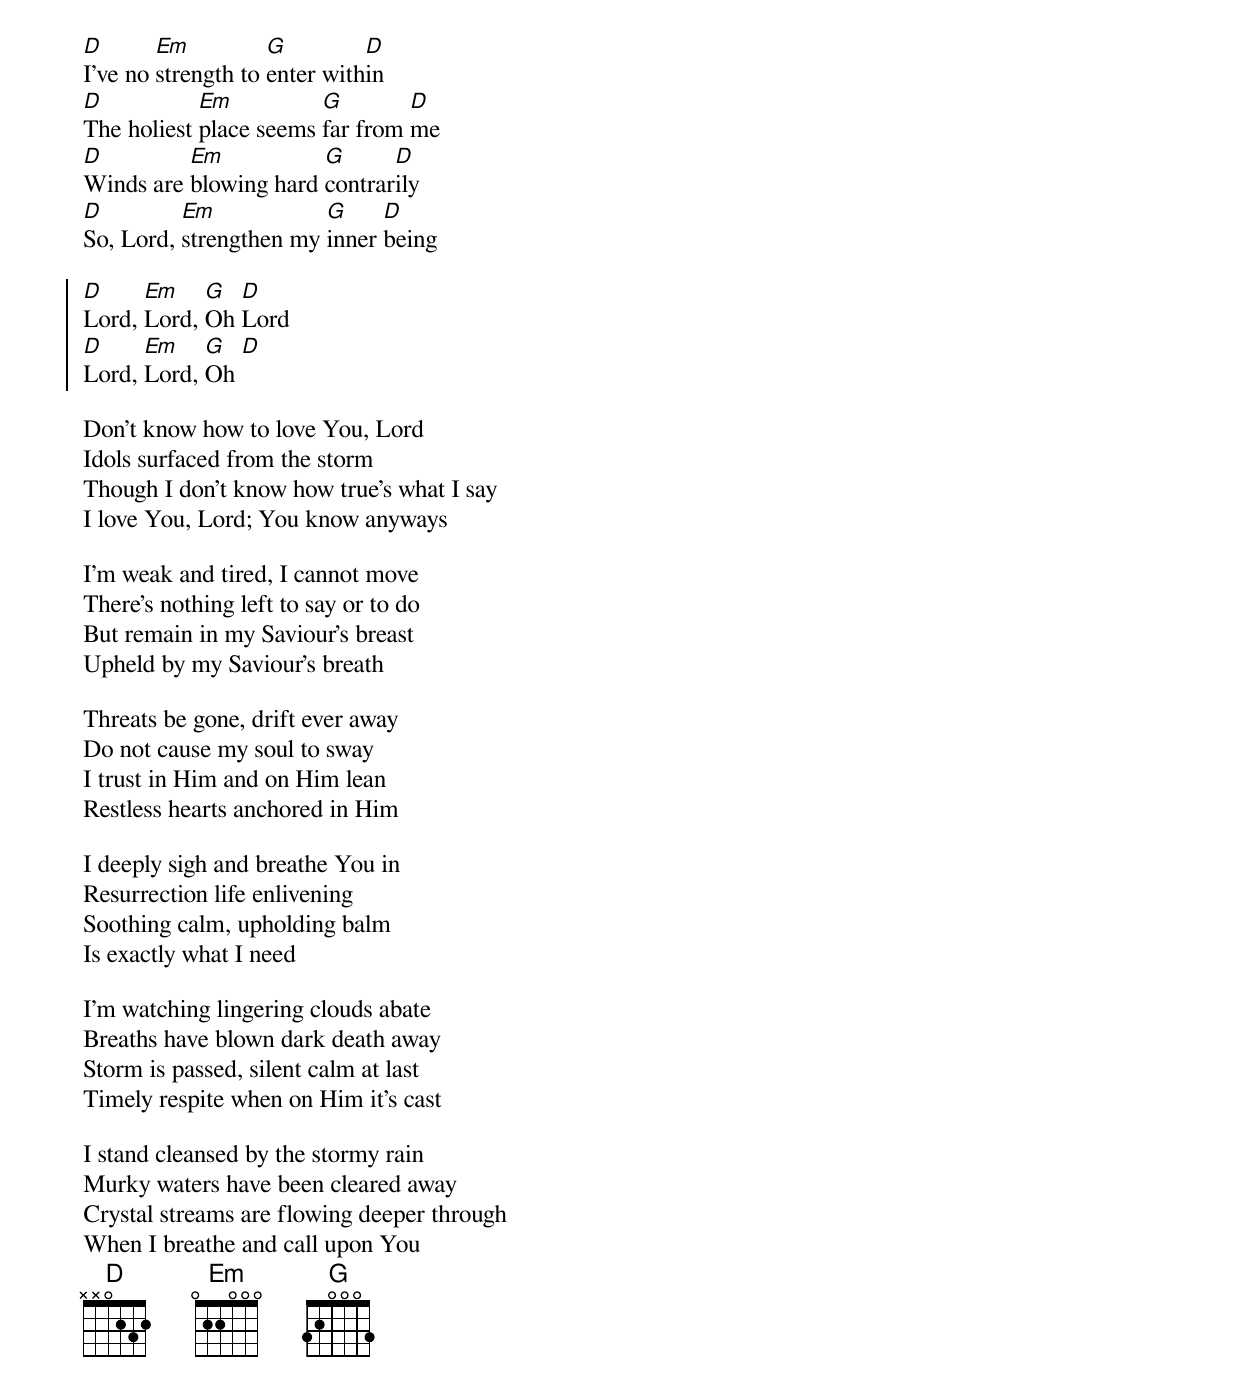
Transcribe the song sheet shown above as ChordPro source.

[D]I've no [Em]strength to [G]enter with[D]in
[D]The holiest [Em]place seems [G]far from [D]me
[D]Winds are [Em]blowing hard [G]contrar[D]ily
[D]So, Lord, [Em]strengthen my [G]inner [D]being

{start_of_chorus}
[D]Lord, [Em]Lord, [G]Oh [D]Lord
[D]Lord, [Em]Lord, [G]Oh [D]
{end_of_chorus}

Don't know how to love You, Lord
Idols surfaced from the storm
Though I don't know how true's what I say
I love You, Lord; You know anyways

I'm weak and tired, I cannot move
There's nothing left to say or to do
But remain in my Saviour's breast
Upheld by my Saviour's breath

Threats be gone, drift ever away
Do not cause my soul to sway
I trust in Him and on Him lean
Restless hearts anchored in Him

I deeply sigh and breathe You in
Resurrection life enlivening
Soothing calm, upholding balm
Is exactly what I need

I'm watching lingering clouds abate
Breaths have blown dark death away
Storm is passed, silent calm at last
Timely respite when on Him it's cast

I stand cleansed by the stormy rain
Murky waters have been cleared away
Crystal streams are flowing deeper through
When I breathe and call upon You
